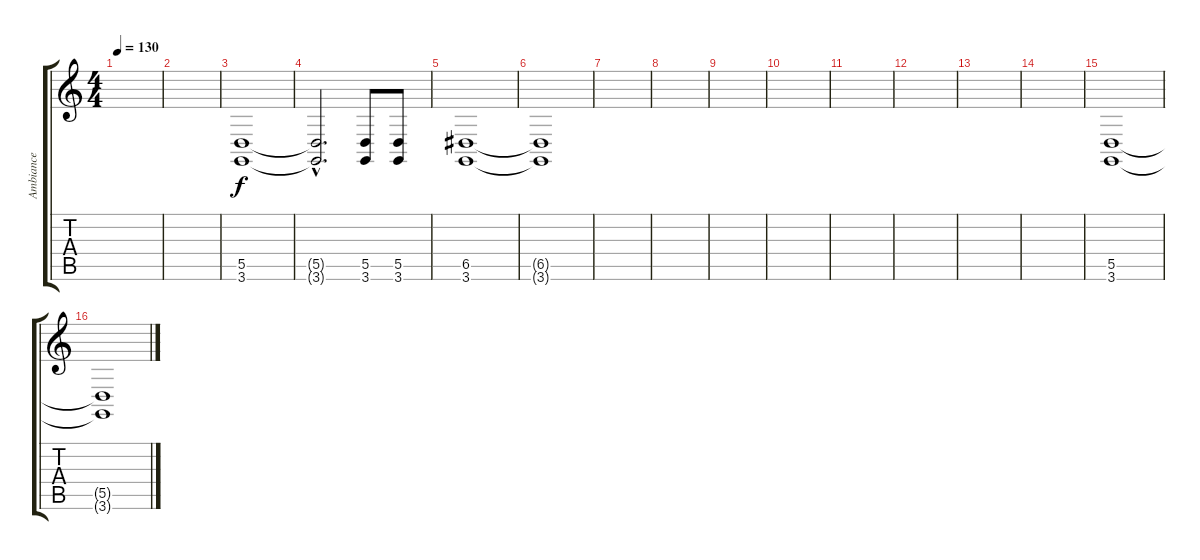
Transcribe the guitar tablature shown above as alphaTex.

\track ("Ambiance" "Ambiance") {instrument pad2warm}
\staff {score tabs}
\tuning (E4 B3 G3 D3 A2 E2) {hide}
\ts (4 4)
\tempo 130
\clef g2
\ks c
|
|
(5.5 3.6).1 |
(5.5{hac t} 3.6{hac t}).2{d} (5.5 3.6).8 (5.5 3.6).8 |
(6.5 3.6).1 |
(6.5{t} 3.6{t}).1 |
|
|
|
|
|
|
|
|
(5.5 3.6).1 |
(5.5{t} 3.6{t}).1
